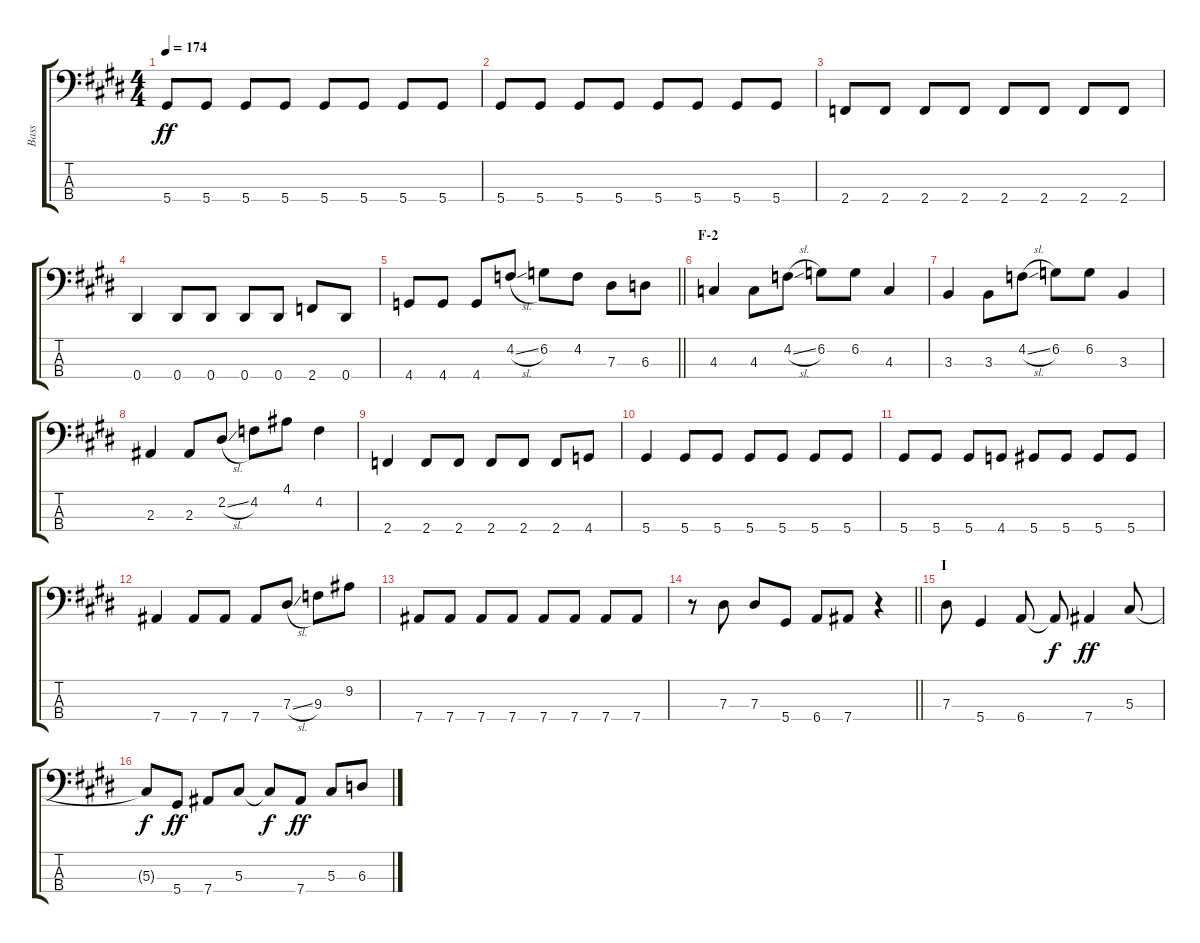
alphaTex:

\track ("Bass" "Bass") {instrument electricbasspick}
\staff {score tabs}
\tuning (Gb2 Db2 Ab1 Eb1) {hide}
\ts (4 4)
\tempo 174
\clef f4
\ks e
5.4.8{dy ff} 5.4.8 5.4.8 5.4.8 5.4.8 5.4.8 5.4.8 5.4.8 |
5.4.8 5.4.8 5.4.8 5.4.8 5.4.8 5.4.8 5.4.8 5.4.8 |
2.4.8 2.4.8 2.4.8 2.4.8 2.4.8 2.4.8 2.4.8 2.4.8 |
0.4.4 0.4.8 0.4.8 0.4.8 0.4.8 2.4.8 0.4.8 |
\barLineRight lightlight
4.4.8 4.4.8 4.4.8 4.2{sl}.8 6.2.8 4.2.8 7.3.8 6.3.8 |
\section ("" "F-2")
4.3.4 4.3.8 4.2{sl}.8 6.2.8 6.2.8 4.3.4 |
3.3.4 3.3.8 4.2{sl}.8 6.2.8 6.2.8 3.3.4 |
2.3.4 2.3.8 2.2{sl}.8 4.2.8 4.1.8 4.2.4 |
2.4.4 2.4.8 2.4.8 2.4.8 2.4.8 2.4.8 4.4.8 |
5.4.4 5.4.8 5.4.8 5.4.8 5.4.8 5.4.8 5.4.8 |
5.4.8 5.4.8 5.4.8 4.4.8 5.4.8 5.4.8 5.4.8 5.4.8 |
7.4.4 7.4.8 7.4.8 7.4.8 7.3{sl}.8 9.3.8 9.2.8 |
7.4.8 7.4.8 7.4.8 7.4.8 7.4.8 7.4.8 7.4.8 7.4.8 |
\barLineRight lightlight
r.8 7.3.8 7.3.8 5.4.8 6.4.8 7.4.8 r.4 |
\section ("" "I")
7.3.8 5.4.4 6.4.8 6.4{t}.8{dy f} 7.4.4{dy ff} 5.3.8 |
5.3{t}.8{dy f} 5.4.8{dy ff} 7.4.8 5.3.8 5.3{t}.8{dy f} 7.4.8{dy ff} 5.3.8 6.3.8
